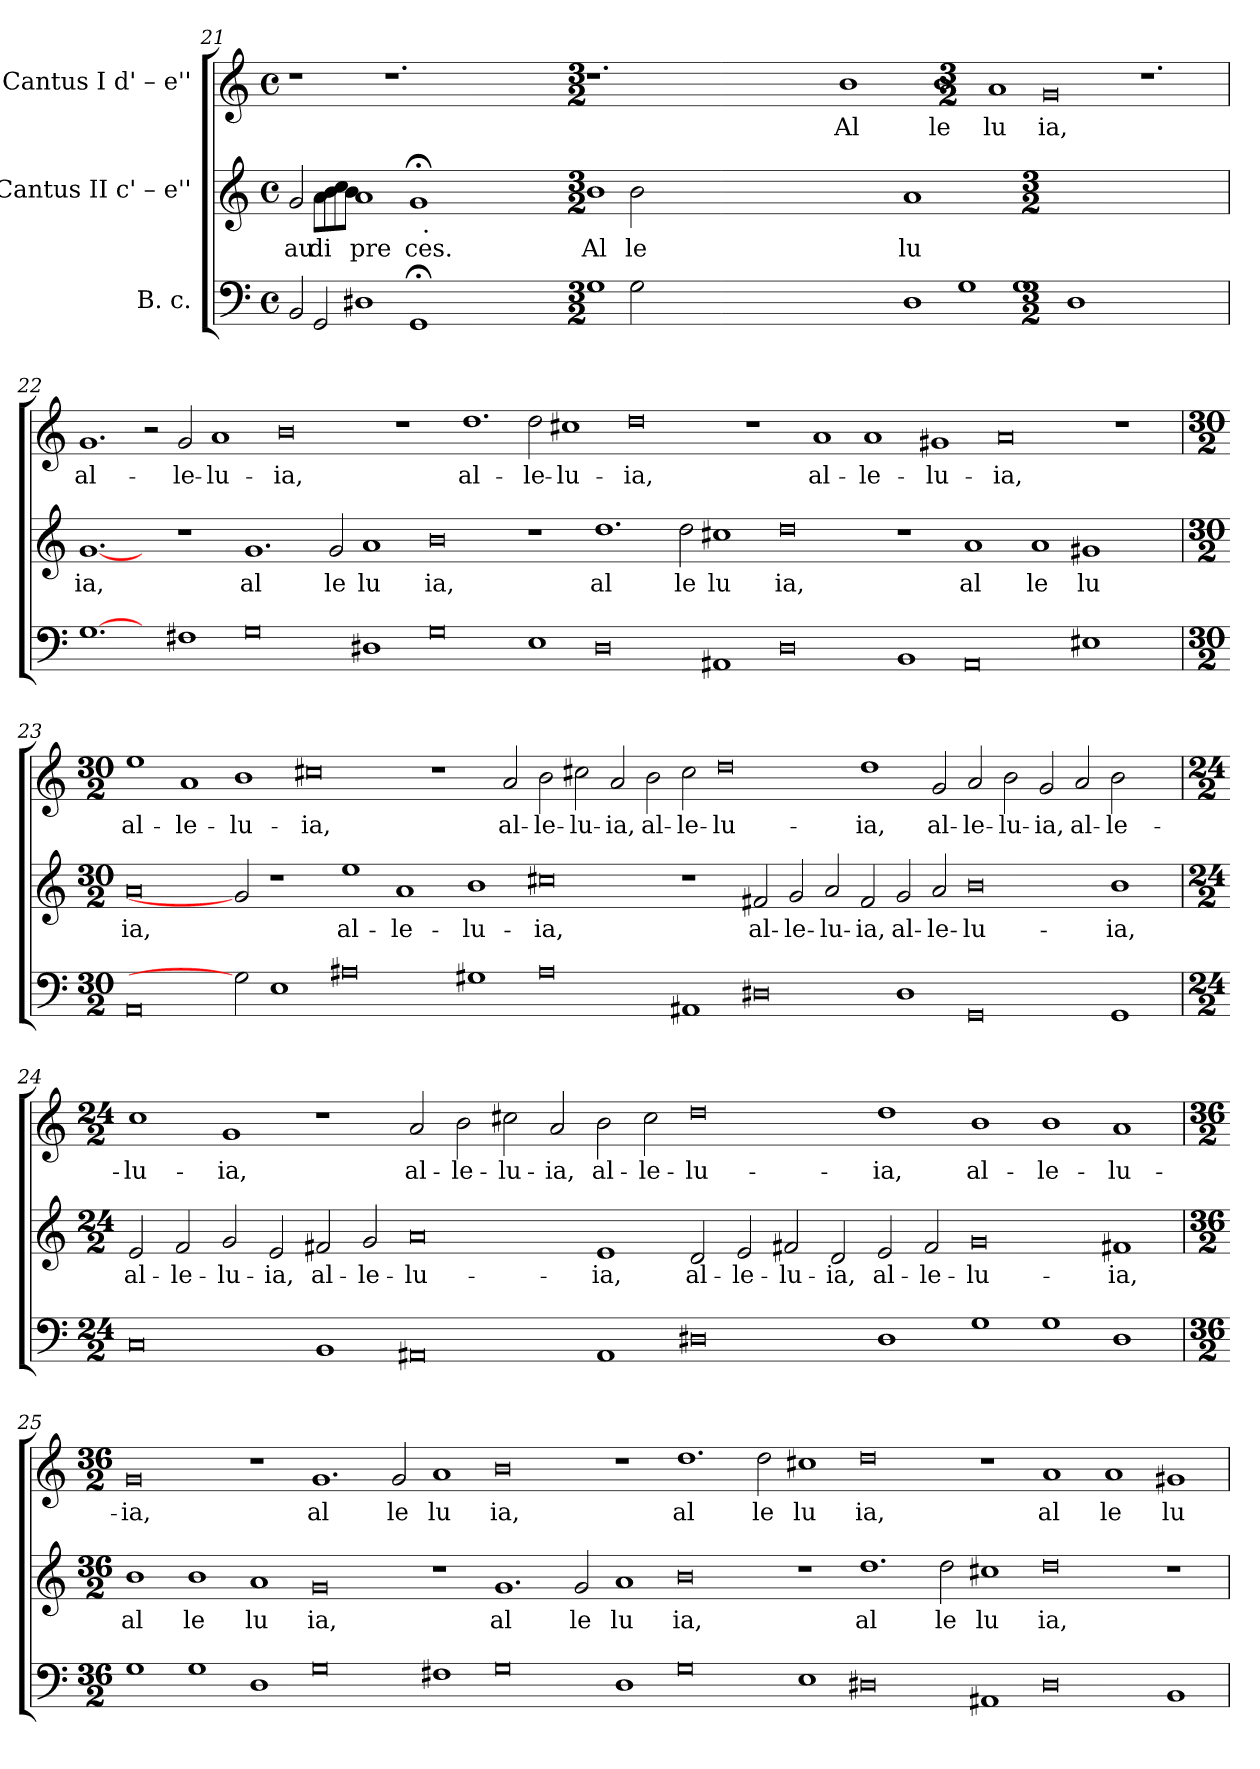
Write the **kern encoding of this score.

**kern	**kern	**text	**kern	**text
*part3	*part2	*part2	*part1	*part1
*staff3	*staff2	*staff2	*staff1	*staff1
*I"B. c.	*I"Cantus II  c' – e''	*	*I"Cantus I  d' – e''	*
*clefF4	*clefG2	*	*clefG2	*
*k[]	*k[]	*	*k[]	*
*C:	*C:	*	*C:	*
*M4/4	*M4/4	*	*M4/4	*
*met(c)	*met(c)	*	*met(c)	*
=21	=21	=21	=21	=21
!	!	!LO:LY:b:cj	!	!
*	*^	*	*	*
2BB/	2g/	1ryy	au	1r	.
!	!	!	!LO:LY:b:cj	!	!
2GG/	8a\L	.	di	.	.
!	!	!	!LO:LY:b:cj	!	!
.	8b\	.	.	.	.
!	!	!	!LO:LY:b:cj	!	!
.	8cc\	.	.	.	.
!	!	!	!LO:LY:b:cj	!	!
.	8b\J	.	.	.	.
!	!	!	!LO:LY:b:cj	!	!
1D#	1a	16.ryy	pre	2ryy	.
!	!	!LO:TX:b:t=.	!	!	!
.	.	1ryy	.	.	.
.	.	.	.	1.r	.
!	!	!	!LO:LY:b:cj	!	!
1GG;<	1g;<	.	ces.	.	.
.	.	1ryy	.	.	.
*M3/2	*M3/2	*	*	*M3/2	*
!	!	!	!LO:LY:b:cj	!	!
1G	1b	.	Al	1.r	.
.	.	1ryy	.	.	.
!LO:N:vis=2	!LO:N:vis=2	!	!LO:LY:b:cj	!	!
1G	1b	.	le	.	.
.	.	1ryy	.	.	.
*M3/2	*M3/2	*	*	*M3/2	*
!	!	!	!	!	!LO:LY:b:rj
.	.	.	.	1b	Al
!	!	!	!LO:LY:b:cj	!	!
1D#	1a	.	lu	.	.
.	.	1ryy	.	.	.
!	!	!	!	!	!LO:LY:b:rj
.	.	.	.	1b	le
1G	00ryy	.	.	.	.
.	.	1ryy	.	.	.
!	!	!	!	!	!LO:LY:b:rj
.	.	.	.	1a	lu
1G	.	.	.	.	.
.	.	1ryy	.	.	.
!	!	!	!	!	!LO:LY:b:rj
.	.	.	.	0g	ia,
1D#	.	.	.	.	.
.	.	1ryy	.	.	.
0ryy	.	.	.	.	.
.	.	1ryy	.	.	.
.	.	.	.	1.r	.
.	1ryy	.	.	.	.
.	.	2ryy	.	.	.
.	.	4ryy	.	.	.
.	.	8ryy	.	.	.
.	.	32ryy	.	.	.
!!LO:PB:g=z
=22	=22	=22	=22	=22	=22
!	!	!	!LO:LY:b:cj	!	!LO:LY:b:rj
*	*v	*v	*	*	*
[1.G	[1.g	ia,	1.g	al-
2ryy	2ryy	.	2r	.
!	!	!	!	!LO:LY:b:rj
1F#X	1r	.	2g/	-le-
!	!	!	!	!LO:LY:b:rj
.	.	.	1a	-lu-
!	!	!LO:LY:b:cj	!	!
0G	1.g	al	.	.
!	!	!	!	!LO:LY:b:rj
.	.	.	0b	-ia,
!	!	!LO:LY:b:cj	!	!
.	2g/	le	.	.
!	!	!LO:LY:b:cj	!	!
1D#	1a	lu	.	.
.	.	.	1r	.
!	!	!LO:LY:b:cj	!	!
0G	0b	ia,	.	.
!	!	!	!	!LO:LY:b:rj
.	.	.	1.dd	al-
!	!	!	!	!LO:LY:b:rj
1E	1r	.	2dd\	-le-
!	!	!	!	!LO:LY:b:rj
.	.	.	1cc#X	-lu-
!	!	!LO:LY:b:cj	!	!
0D#	1.dd	al	.	.
!	!	!	!	!LO:LY:b:rj
.	.	.	0dd	-ia,
!	!	!LO:LY:b:cj	!	!
.	2dd\	le	.	.
!	!	!LO:LY:b:cj	!	!
1AA#	1cc#X	lu	.	.
.	.	.	1r	.
!	!	!LO:LY:b:cj	!	!
0D#	0dd	ia,	.	.
!	!	!	!	!LO:LY:b:rj
.	.	.	1a	al-
!	!	!	!	!LO:LY:b:rj
.	.	.	1a	-le-
1BB	1r	.	.	.
!	!	!	!	!LO:LY:b:rj
.	.	.	1g#X	-lu-
!	!	!LO:LY:b:cj	!	!
0AA#	1a	al	.	.
!	!	!	!	!LO:LY:b:rj
.	.	.	0a	-ia,
!	!	!LO:LY:b:cj	!	!
.	1a	le	.	.
!	!	!LO:LY:b:cj	!	!
1E#	1g#X	lu	.	.
.	.	.	1r	.
2ryy	2ryy	.	.	.
!!LO:PB:g=z
=23	=23	=23	=23	=23
*M30/2	*M30/2	*	*M30/2	*
!	!	!LO:LY:b:cj	!	!LO:LY:b:rj
0AA	0a	ia,	1ee	al-
!	!	!	!	!LO:LY:b:rj
.	.	.	1a	-le-
!	!	!	!	!LO:LY:b:rj
2G]	2g]	.	1b	-lu-
1E	1r	.	.	.
!	!	!	!	!LO:LY:b:rj
.	.	.	0cc#X	-ia,
!	!	!LO:LY:b:cj	!	!
0A#	1ee	al-	.	.
!	!	!LO:LY:b:cj	!	!
.	1a	-le-	.	.
.	.	.	1r	.
!	!	!LO:LY:b:cj	!	!
1G#X	1b	-lu-	.	.
!	!	!	!	!LO:LY:b:rj
.	.	.	2a/	al-
!	!	!LO:LY:b:cj	!	!LO:LY:b:rj
0A#	0cc#X	-ia,	2b\	-le-
!	!	!	!	!LO:LY:b:rj
.	.	.	2cc#X\	-lu-
!	!	!	!	!LO:LY:b:rj
.	.	.	2a/	-ia,
!	!	!	!	!LO:LY:b:rj
.	.	.	2b\	al-
!	!	!	!	!LO:LY:b:rj
1AA#	1r	.	2cc#\	-le-
!	!	!	!	!LO:LY:b:rj
.	.	.	0dd	-lu-
!	!	!LO:LY:b:cj	!	!
0D#	2f#X/	al-	.	.
!	!	!LO:LY:b:cj	!	!
.	2g/	-le-	.	.
!	!	!LO:LY:b:cj	!	!
.	2a/	-lu-	.	.
!	!	!LO:LY:b:cj	!	!LO:LY:b:rj
.	2f#/	-ia,	1dd	-ia,
!	!	!LO:LY:b:cj	!	!
1D#	2g/	al-	.	.
!	!	!LO:LY:b:cj	!	!LO:LY:b:rj
.	2a/	-le-	2g/	al-
!	!	!LO:LY:b:cj	!	!LO:LY:b:rj
0GG	0b	-lu-	2a/	-le-
!	!	!	!	!LO:LY:b:rj
.	.	.	2b\	-lu-
!	!	!	!	!LO:LY:b:rj
.	.	.	2g/	-ia,
!	!	!	!	!LO:LY:b:rj
.	.	.	2a/	al-
!	!	!LO:LY:b:cj	!	!LO:LY:b:rj
1GG	1b	-ia,	2b\	-le-
.	.	.	2ryy	.
!!LO:LB:g=z
=24	=24	=24	=24	=24
*M24/2	*M24/2	*	*M24/2	*
!	!	!LO:LY:b:cj	!	!LO:LY:b:rj
0C	2e/	al-	1cc	-lu-
!	!	!LO:LY:b:cj	!	!
.	2f/	-le-	.	.
!	!	!LO:LY:b:cj	!	!LO:LY:b:rj
.	2g/	-lu-	1g	-ia,
!	!	!LO:LY:b:cj	!	!
.	2e/	-ia,	.	.
!	!	!LO:LY:b:cj	!	!
1BB	2f#X/	al-	1r	.
!	!	!LO:LY:b:cj	!	!
.	2g/	-le-	.	.
!	!	!LO:LY:b:cj	!	!LO:LY:b:rj
0AA#	0a	-lu-	2a/	al-
!	!	!	!	!LO:LY:b:rj
.	.	.	2b\	-le-
!	!	!	!	!LO:LY:b:rj
.	.	.	2cc#X\	-lu-
!	!	!	!	!LO:LY:b:rj
.	.	.	2a/	-ia,
!	!	!LO:LY:b:cj	!	!LO:LY:b:rj
1AA#	1e	-ia,	2b\	al-
!	!	!	!	!LO:LY:b:rj
.	.	.	2cc#\	-le-
!	!	!LO:LY:b:cj	!	!LO:LY:b:rj
0D#	2d/	al-	0dd	-lu-
!	!	!LO:LY:b:cj	!	!
.	2e/	-le-	.	.
!	!	!LO:LY:b:cj	!	!
.	2f#X/	-lu-	.	.
!	!	!LO:LY:b:cj	!	!
.	2d/	-ia,	.	.
!	!	!LO:LY:b:cj	!	!LO:LY:b:rj
1D#	2e/	al-	1dd	-ia,
!	!	!LO:LY:b:cj	!	!
.	2f#/	-le-	.	.
!	!	!LO:LY:b:cj	!	!LO:LY:b:rj
1G	0g	-lu-	1b	al-
!	!	!	!	!LO:LY:b:rj
1G	.	.	1b	-le-
!	!	!LO:LY:b:cj	!	!LO:LY:b:rj
1D#	1f#X	-ia,	1a	-lu-
!!LO:LB:g=z
=25	=25	=25	=25	=25
*M36/2	*M36/2	*	*M36/2	*
!	!	!LO:LY:b:cj	!	!LO:LY:b:rj
1G	1b	al	0g	-ia,
!	!	!LO:LY:b:cj	!	!
1G	1b	le	.	.
!	!	!LO:LY:b:cj	!	!
1D	1a	lu	1r	.
!	!	!LO:LY:b:cj	!	!LO:LY:b:rj
0G	0g	ia,	1.g	al
!	!	!	!	!LO:LY:b:rj
.	.	.	2g/	le
!	!	!	!	!LO:LY:b:rj
1F#X	1r	.	1a	lu
!	!	!LO:LY:b:cj	!	!LO:LY:b:rj
0G	1.g	al	0b	ia,
!	!	!LO:LY:b:cj	!	!
.	2g/	le	.	.
!	!	!LO:LY:b:cj	!	!
1D	1a	lu	1r	.
!	!	!LO:LY:b:cj	!	!LO:LY:b:rj
0G	0b	ia,	1.dd	al
!	!	!	!	!LO:LY:b:rj
.	.	.	2dd\	le
!	!	!	!	!LO:LY:b:rj
1E	1r	.	1cc#X	lu
!	!	!LO:LY:b:cj	!	!LO:LY:b:rj
0D#	1.dd	al	0dd	ia,
!	!	!LO:LY:b:cj	!	!
.	2dd\	le	.	.
!	!	!LO:LY:b:cj	!	!
1AA#	1cc#X	lu	1r	.
!	!	!LO:LY:b:cj	!	!LO:LY:b:rj
0D#	0dd	ia,	1a	al
!	!	!	!	!LO:LY:b:rj
.	.	.	1a	le
!	!	!	!	!LO:LY:b:rj
1BB	1r	.	1g#X	lu
=	=	=	=	=
*-	*-	*-	*-	*-
